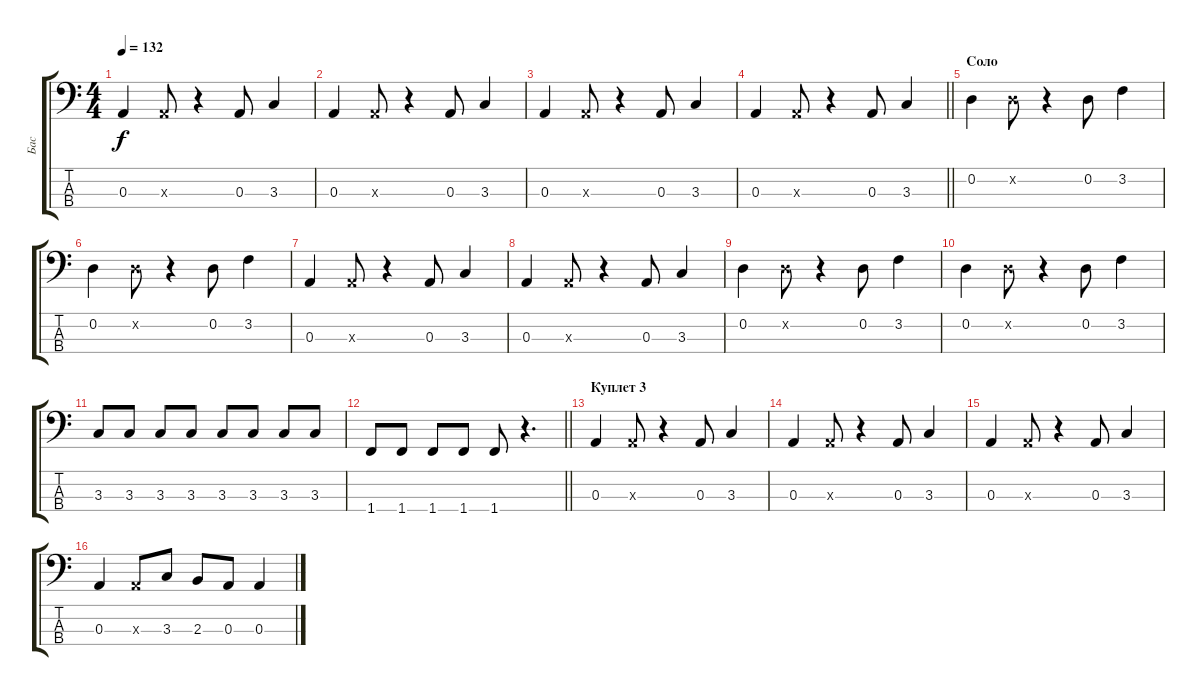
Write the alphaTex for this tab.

\track ("Бас" "Бас") {instrument electricbassfinger}
\staff {score tabs}
\tuning (G2 D2 A1 E1) {hide}
\ts (4 4)
\tempo 132
\clef f4
\ks c
0.3.4{dy f} 0.3{x}.8 r.4 0.3.8 3.3.4 |
0.3.4 0.3{x}.8 r.4 0.3.8 3.3.4 |
0.3.4 0.3{x}.8 r.4 0.3.8 3.3.4 |
\barLineRight lightlight
0.3.4 0.3{x}.8 r.4 0.3.8 3.3.4 |
\section ("" "Соло")
0.2.4 0.2{x}.8 r.4 0.2.8 3.2.4 |
0.2.4 0.2{x}.8 r.4 0.2.8 3.2.4 |
0.3.4 0.3{x}.8 r.4 0.3.8 3.3.4 |
0.3.4 0.3{x}.8 r.4 0.3.8 3.3.4 |
0.2.4 0.2{x}.8 r.4 0.2.8 3.2.4 |
0.2.4 0.2{x}.8 r.4 0.2.8 3.2.4 |
3.3.8 3.3.8 3.3.8 3.3.8 3.3.8 3.3.8 3.3.8 3.3.8 |
\barLineRight lightlight
1.4.8 1.4.8 1.4.8 1.4.8 1.4.8 r.4{d} |
\section ("" "Куплет 3")
0.3.4 0.3{x}.8 r.4 0.3.8 3.3.4 |
0.3.4 0.3{x}.8 r.4 0.3.8 3.3.4 |
0.3.4 0.3{x}.8 r.4 0.3.8 3.3.4 |
0.3.4 0.3{x}.8 3.3.8 2.3.8 0.3.8 0.3.4
